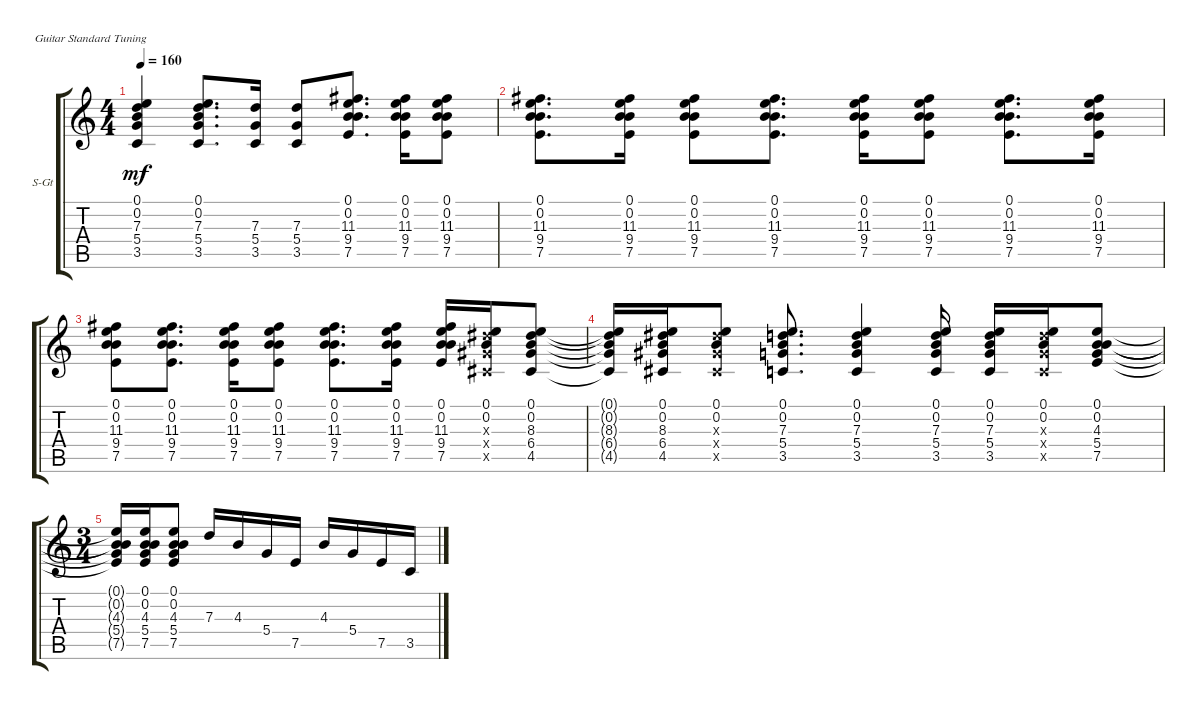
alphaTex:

\defaultSystemsLayout 4
\bracketExtendMode groupsimilarinstruments
\firstSystemTrackNameOrientation horizontal
\otherSystemsTrackNameOrientation horizontal
\track ("Steel Guitar" "S-Gt") {instrument acousticguitarsteel}
\staff {score tabs}
\tuning (E4 B3 G3 D3 A2 E2)
\ts (4 4)
\tempo 160
\clef g2
\ks c
(3.5 5.4 7.3 0.2 0.1).4{dy mf instrument acousticguitarsteel} (3.5 5.4 7.3 0.2 0.1).8{d} (3.5 5.4 7.3).16 (3.5 5.4 7.3).8 (7.5 9.4 11.3 0.2 0.1).8{d} (7.5 9.4 11.3 0.2 0.1).16 (7.5 9.4 11.3 0.2 0.1).8 |
(7.5 9.4 11.3 0.2 0.1).8{d} (7.5 9.4 11.3 0.2 0.1).16 (7.5 9.4 11.3 0.2 0.1).8 (7.5 9.4 11.3 0.2 0.1).8{d} (7.5 9.4 11.3 0.2 0.1).16 (7.5 9.4 11.3 0.2 0.1).8 (7.5 9.4 11.3 0.2 0.1).8{d} (7.5 9.4 11.3 0.2 0.1).16 |
(7.5 9.4 11.3 0.2 0.1).8 (7.5 9.4 11.3 0.2 0.1).8{d} (7.5 9.4 11.3 0.2 0.1).16 (7.5 9.4 11.3 0.2 0.1).8 (7.5 9.4 11.3 0.2 0.1).8{d} (7.5 9.4 11.3 0.2 0.1).16 (7.5 9.4 11.3 0.2 0.1).16 (4.5{x} 6.4{x} 8.3{x} 0.2 0.1).16 (4.5 6.4 8.3 0.2 0.1).8 |
(4.5{t} 6.4{t} 8.3{t} 0.2{t} 0.1{t}).16 (4.5 6.4 8.3 0.2 0.1).16 (4.5{x} 6.4{x} 8.3{x} 0.2 0.1).8 (3.5 5.4 7.3 0.2 0.1).8{d} (3.5 5.4 7.3 0.2 0.1).4 (3.5 5.4 7.3 0.2 0.1).16 (3.5 5.4 7.3 0.2 0.1).16 (3.5{x} 5.4{x} 7.3{x} 0.2 0.1).16 (0.2 0.1 7.5 5.4 4.3).8 |
\ts (3 4)
(0.2{t} 0.1{t} 7.5{t} 5.4{t} 4.3{t}).16 (0.2 0.1 7.5 5.4 4.3).16 (0.2 0.1 7.5 5.4 4.3).8 7.3.16 4.3.16 5.4.16 7.5.16 4.3.16 5.4.16 7.5.16 3.5.16
